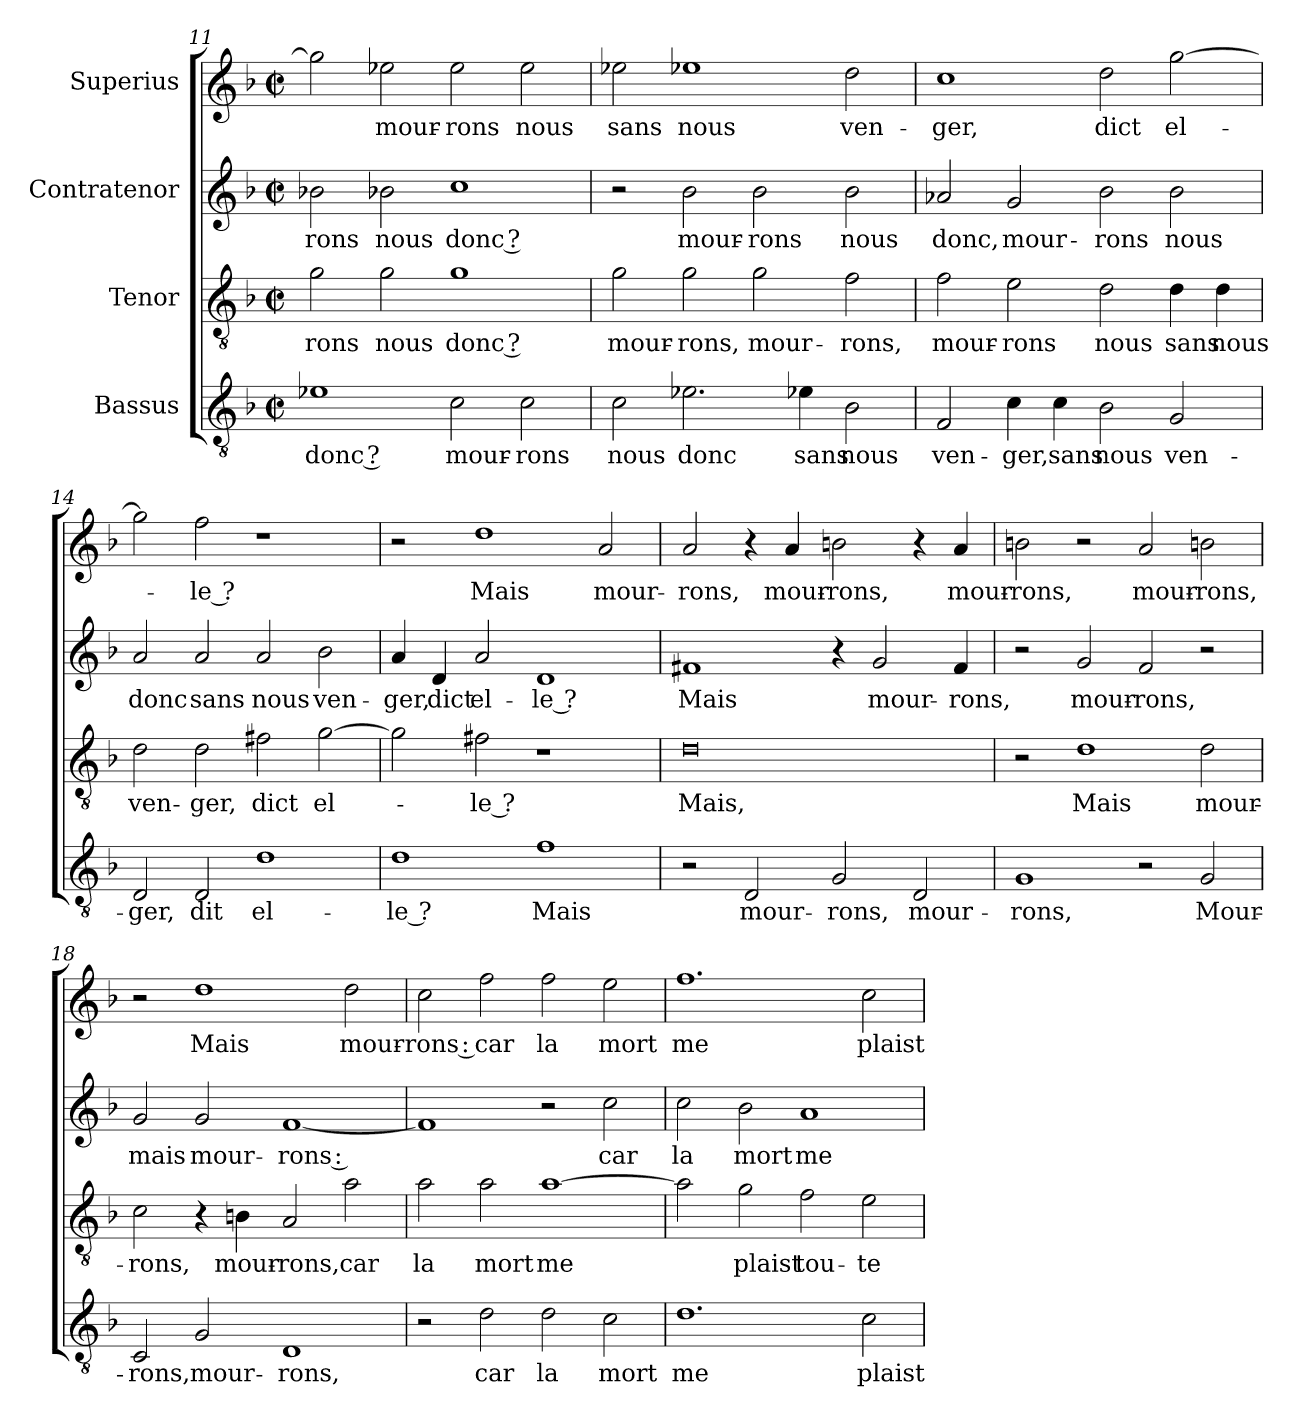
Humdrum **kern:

**kern	**text	**kern	**text	**kern	**text	**kern	**text
*part4	*part4	*part3	*part3	*part2	*part2	*part1	*part1
*staff4	*staff4	*staff3	*staff3	*staff2	*staff2	*staff1	*staff1
*I"Bassus	*	*I"Tenor	*	*I"Contratenor	*	*I"Superius	*
*clefGv2	*	*clefGv2	*	*clefG2	*	*clefG2	*
*k[b-]	*	*k[b-]	*	*k[b-]	*	*k[b-]	*
*F:	*	*F:	*	*F:	*	*F:	*
*M2/2	*	*M2/2	*	*M2/2	*	*M2/2	*
*met(c|)	*	*met(c|)	*	*met(c|)	*	*met(c|)	*
=11	=11	=11	=11	=11	=11	=11	=11
1e-X\	donc ?	2g\	-rons	2b-X\	-rons	2gg\]	.
.	.	2g\	nous	2b-X\	nous	2ee-X\	mour-
2c\	mour-	1g\	donc ?	1cc\	donc ?	2ee-\	-rons
2c\	-rons	.	.	.	.	2ee-\	nous
=12	=12	=12	=12	=12	=12	=12	=12
2c\	nous	2g\	mour-	2r	.	2ee-X\	sans
2.e-X\	donc	2g\	-rons,	2b-\	mour-	1ee-X\	nous
.	.	2g\	mour-	2b-\	-rons	.	.
4e-X\	sans	.	.	.	.	.	.
2B-\	nous	2f\	-rons,	2b-\	nous	2dd\	ven-
=13	=13	=13	=13	=13	=13	=13	=13
2F/	ven-	2f\	mour-	2a-X/	donc,	1cc\	-ger,
4c\	-ger,	2e\	-rons	2g/	mour-	.	.
4c\	sans	.	.	.	.	.	.
2B-\	nous	2d\	nous	2b-\	-rons	2dd\	dict
2G/	ven-	4d\	sans	2b-\	nous	[2gg\	el-
.	.	4d\	nous	.	.	.	.
=14	=14	=14	=14	=14	=14	=14	=14
2D/	-ger,	2d\	ven-	2a/	donc	2gg\]	.
2D/	dit	2d\	-ger,	2a/	sans	2ff\	-le ?
1d\	el-	2f#X\	dict	2a/	nous	1r	.
.	.	[2g\	el-	2b-\	ven-	.	.
!!LO:LB:g=z
=15	=15	=15	=15	=15	=15	=15	=15
1d\	-le ?	2g\]	.	4a/	-ger,	2r	.
.	.	.	.	4d/	dict	.	.
.	.	2f#X\	-le ?	2a/	el-	1dd\	Mais
1f\	Mais	1r	.	1d/	-le ?	.	.
.	.	.	.	.	.	2a/	mour-
=16	=16	=16	=16	=16	=16	=16	=16
2r	.	0d\	Mais,	1f#X/	Mais	2a/	-rons,
2D/	mour-	.	.	.	.	4r	.
.	.	.	.	.	.	4a/	mour-
2G/	-rons,	.	.	4r	.	2bn\	-rons,
.	.	.	.	2g/	mour-	.	.
2D/	mour-	.	.	.	.	4r	.
.	.	.	.	4f#/	-rons,	4a/	mour-
=17	=17	=17	=17	=17	=17	=17	=17
1G/	-rons,	2r	.	2r	.	2bn\	-rons,
.	.	1d\	Mais	2g/	mour-	2r	.
2r	.	.	.	2f/	-rons,	2a/	mour-
2G/	Mour-	2d\	mour-	2r	.	2bn\	-rons,
=18	=18	=18	=18	=18	=18	=18	=18
2C/	-rons,	2c\	-rons,	2g/	mais	2r	.
2G/	mour-	4r	.	2g/	mour-	1dd\	Mais
.	.	4Bn\	mour-	.	.	.	.
1D/	-rons,	2A/	-rons,	[1f/	-rons :	.	.
.	.	2a\	car	.	.	2dd\	mour-
=19	=19	=19	=19	=19	=19	=19	=19
2r	.	2a\	la	1f/]	.	2cc\	-rons :
2d\	car	2a\	mort	.	.	2ff\	car
2d\	la	[1a\	me	2r	.	2ff\	la
2c\	mort	.	.	2cc\	car	2ee\	mort
!!LO:PB:g=z
=20	=20	=20	=20	=20	=20	=20	=20
1.d\	me	2a\]	.	2cc\	la	1.ff\	me
.	.	2g\	plaist	2b-\	mort	.	.
.	.	2f\	tou-	1a/	me	.	.
2c\	plaist	2e\	-te	.	.	2cc\	plaist
=	=	=	=	=	=	=	=
*-	*-	*-	*-	*-	*-	*-	*-
